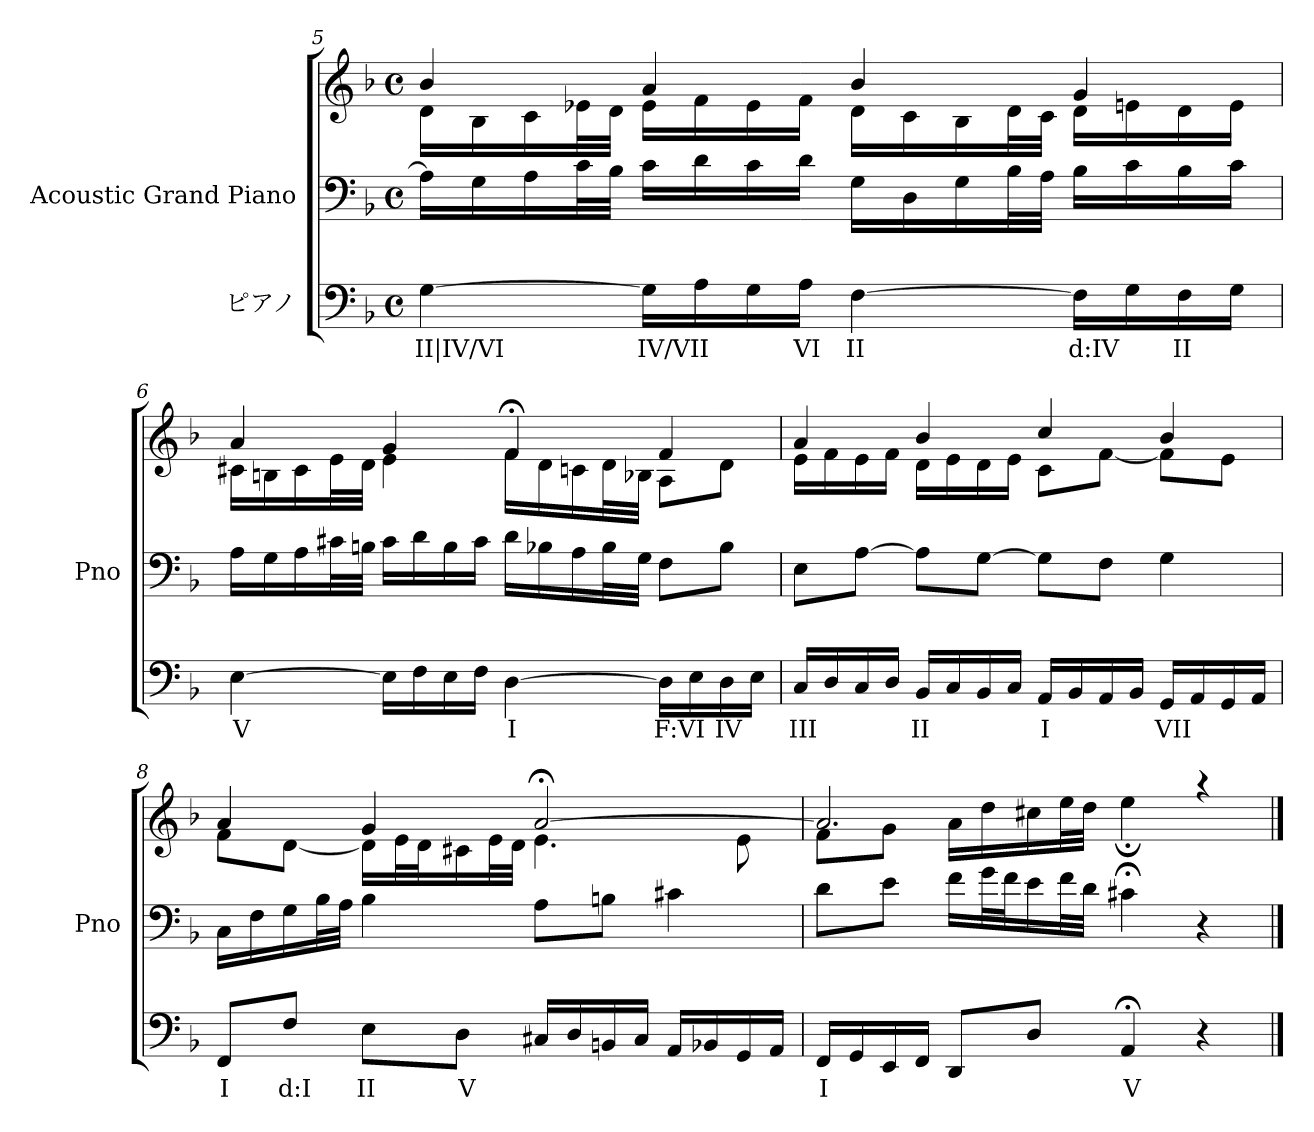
**kern	**text	**kern	**kern
*part2	*part2	*part1	*part1
*staff3	*staff3	*staff2	*staff1
*I"ピアノ	*	*I"Acoustic Grand Piano	*
*	*	*I'Pno	*
*clefF4	*	*clefF4	*clefG2
*k[b-]	*	*k[b-]	*k[b-]
*F:	*	*F:	*F:
*M4/4	*	*M4/4	*M4/4
*met(c)	*	*met(c)	*met(c)
=5	=5	=5	=5
!	!LO:LY:b	!	!
*	*	*	*^
[4G\	II|IV/VI	16A\LL]	4b-/	16d\LL
.	.	16G\	.	16B-\
.	.	16A\	.	16c\
.	.	32c\L	.	32e-X\L
.	.	32B-\JJJ	.	32d\JJJ
!	!LO:LY:b	!	!	!
16G\LL]	IV/VII	16c\LL	4a/	16e-\LL
16A\	.	16d\	.	16f\
16G\	.	16c\	.	16e-\
!	!LO:LY:b	!	!	!
16A\JJ	VI	16d\JJ	.	16f\JJ
!	!LO:LY:b	!	!	!
[4F\	II	16G\LL	4b-/	16d\LL
.	.	16D\	.	16c\
.	.	16G\	.	16B-\
.	.	32B-\L	.	32d\L
.	.	32A\JJJ	.	32c\JJJ
!	!LO:LY:b	!	!	!
16F\LL]	d:IV	16B-\LL	4g/	16d\LL
16G\	.	16c\	.	16en\
!	!LO:LY:b	!	!	!
16F\	II	16B-\	.	16d\
16G\JJ	.	16c\JJ	.	16e\JJ
!!LO:PB:g=z	!!
=6	=6	=6	=6	=6
!	!LO:LY:b	!	!	!
[4E\	V	16A\LL	4a/	16c#X\LL
.	.	16G\	.	16Bn\
.	.	16A\	.	16c#\
.	.	32c#X\L	.	32e\L
.	.	32Bn\JJJ	.	32d\JJJ
16E\LL]	.	16c#\LL	4g/	4e\
16F\	.	16d\	.	.
16E\	.	16B\	.	.
16F\JJ	.	16c#\JJ	.	.
!	!LO:LY:b	!	!	!
[4D\	I	16d\LL	4f;</	16f\LL
.	.	16B-X\	.	16d\
.	.	16A\	.	16cn\
.	.	32B-\L	.	32d\L
.	.	32G\JJJ	.	32B-X\JJJ
!	!LO:LY:b	!	!	!
16D\LL]	F:VI	8F\L	4f/	8A\L
16E\	.	.	.	.
!	!LO:LY:b	!	!	!
16D\	IV	8B-\J	.	8d\J
16E\JJ	.	.	.	.
=7	=7	=7	=7	=7
!	!LO:LY:b	!	!	!
16C/LL	III	8E\L	4a/	16e\LL
16D/	.	.	.	16f\
16C/	.	[8A\J	.	16e\
16D/JJ	.	.	.	16f\JJ
!	!LO:LY:b	!	!	!
16BB-/LL	II	8A\L]	4b-/	16d\LL
16C/	.	.	.	16e\
16BB-/	.	[8G\J	.	16d\
16C/JJ	.	.	.	16e\JJ
!	!LO:LY:b	!	!	!
16AA/LL	I	8G\L]	4cc/	8c\L
16BB-/	.	.	.	.
16AA/	.	8F\J	.	[<8f\J
16BB-/JJ	.	.	.	.
!	!LO:LY:b	!	!	!
16GG/LL	VII	4G\	4b-/	8f\L]
16AA/	.	.	.	.
16GG/	.	.	.	8e\J
16AA/JJ	.	.	.	.
!!LO:LB:g=z	!!
=8	=8	=8	=8	=8
!	!LO:LY:b	!	!	!
8FF/L	I	16C\LL	4a/	8f\L
.	.	16F\	.	.
!	!LO:LY:b	!	!	!
8F/J	d:I	16G\	.	[<8d\J
.	.	32B-\L	.	.
.	.	32A\JJJ	.	.
!	!LO:LY:b	!	!	!
8E\L	II	4B-\	4g/	16d\LL]
.	.	.	.	32e\L
.	.	.	.	32d\J
!	!LO:LY:b	!	!	!
8D\J	V	.	.	16c#X\
.	.	.	.	32e\L
.	.	.	.	32d\JJJ
16C#X/LL	.	8A\L	[>2a;</	4.e\
16D/	.	.	.	.
16BBn/	.	8Bn\J	.	.
16C#/JJ	.	.	.	.
16AA/LL	.	4c#X\	.	.
16BB-X/	.	.	.	.
16GG/	.	.	.	8e\
16AA/JJ	.	.	.	.
=9	=9	=9	=9	=9
!	!LO:LY:b	!	!	!
16FF/LL	I	8d\L	2.a/]	8f\L
16GG/	.	.	.	.
16EE/	.	8e\J	.	8g\J
16FF/JJ	.	.	.	.
8DD/L	.	16f\LL	.	16a\LL
.	.	32g\L	.	16dd\
.	.	32f\J	.	.
8D/J	.	16e\	.	16cc#X\
.	.	32f\L	.	32ee\L
.	.	32d\JJJ	.	32dd\JJJ
!	!LO:LY:b	!	!	!
4AA;/	V	4c#X;<\	.	4ee;\
4r	.	4r	4raa	4ryy
*	*	*	*v	*v
==	==	==	==
*-	*-	*-	*-
